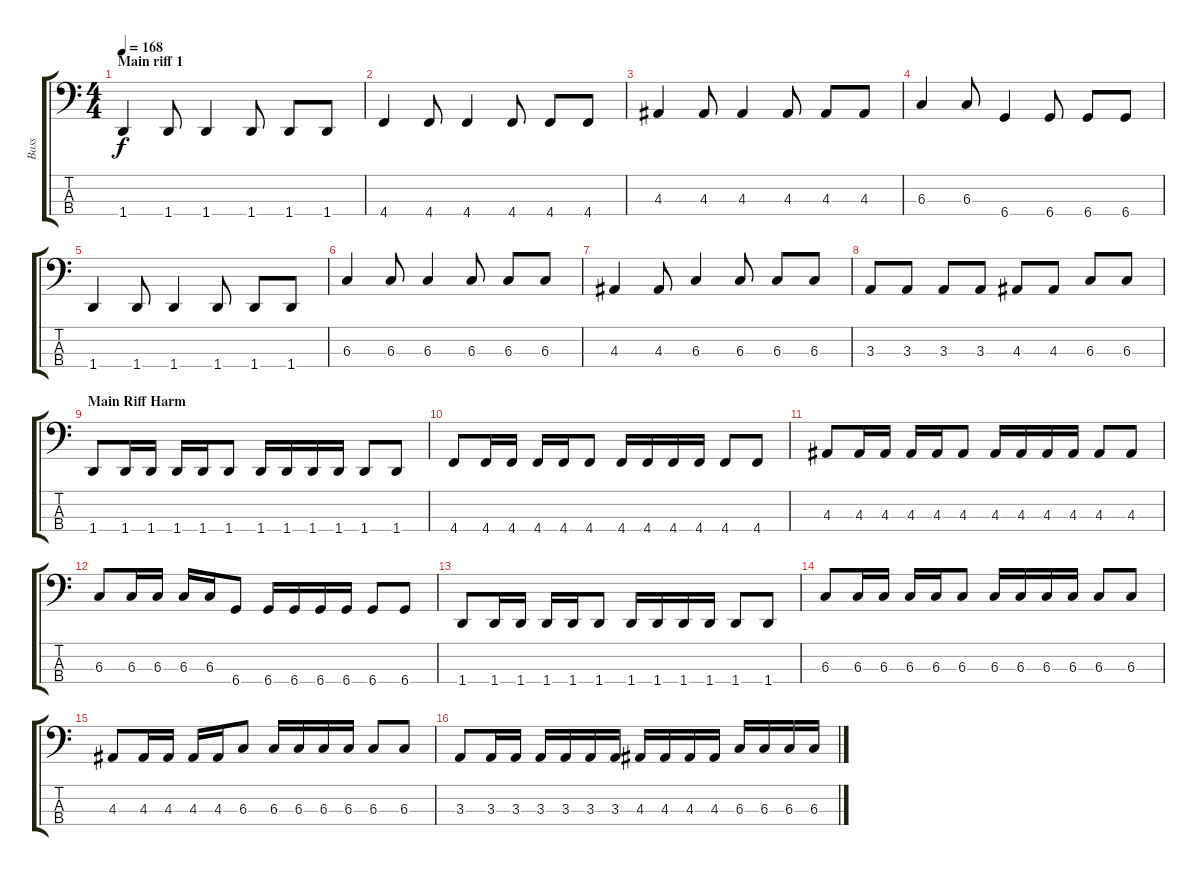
\track ("Bass" "Bass") {instrument electricbassfinger}
\staff {score tabs}
\tuning (E2 B1 Gb1 Db1) {hide}
\ts (4 4)
\section ("" "Main riff 1")
\tempo 168
\clef f4
\ks c
1.4.4{dy f} 1.4.8 1.4.4 1.4.8 1.4.8 1.4.8 |
4.4.4 4.4.8 4.4.4 4.4.8 4.4.8 4.4.8 |
4.3.4 4.3.8 4.3.4 4.3.8 4.3.8 4.3.8 |
6.3.4 6.3.8 6.4.4 6.4.8 6.4.8 6.4.8 |
1.4.4 1.4.8 1.4.4 1.4.8 1.4.8 1.4.8 |
6.3.4 6.3.8 6.3.4 6.3.8 6.3.8 6.3.8 |
4.3.4 4.3.8 6.3.4 6.3.8 6.3.8 6.3.8 |
3.3.8 3.3.8 3.3.8 3.3.8 4.3.8 4.3.8 6.3.8 6.3.8 |
\section ("" "Main Riff Harm")
1.4.8 1.4.16 1.4.16 1.4.16 1.4.16 1.4.8 1.4.16 1.4.16 1.4.16 1.4.16 1.4.8 1.4.8 |
4.4.8 4.4.16 4.4.16 4.4.16 4.4.16 4.4.8 4.4.16 4.4.16 4.4.16 4.4.16 4.4.8 4.4.8 |
4.3.8 4.3.16 4.3.16 4.3.16 4.3.16 4.3.8 4.3.16 4.3.16 4.3.16 4.3.16 4.3.8 4.3.8 |
6.3.8 6.3.16 6.3.16 6.3.16 6.3.16 6.4.8 6.4.16 6.4.16 6.4.16 6.4.16 6.4.8 6.4.8 |
1.4.8 1.4.16 1.4.16 1.4.16 1.4.16 1.4.8 1.4.16 1.4.16 1.4.16 1.4.16 1.4.8 1.4.8 |
6.3.8 6.3.16 6.3.16 6.3.16 6.3.16 6.3.8 6.3.16 6.3.16 6.3.16 6.3.16 6.3.8 6.3.8 |
4.3.8 4.3.16 4.3.16 4.3.16 4.3.16 6.3.8 6.3.16 6.3.16 6.3.16 6.3.16 6.3.8 6.3.8 |
3.3.8 3.3.16 3.3.16 3.3.16 3.3.16 3.3.16 3.3.16 4.3.16 4.3.16 4.3.16 4.3.16 6.3.16 6.3.16 6.3.16 6.3.16
